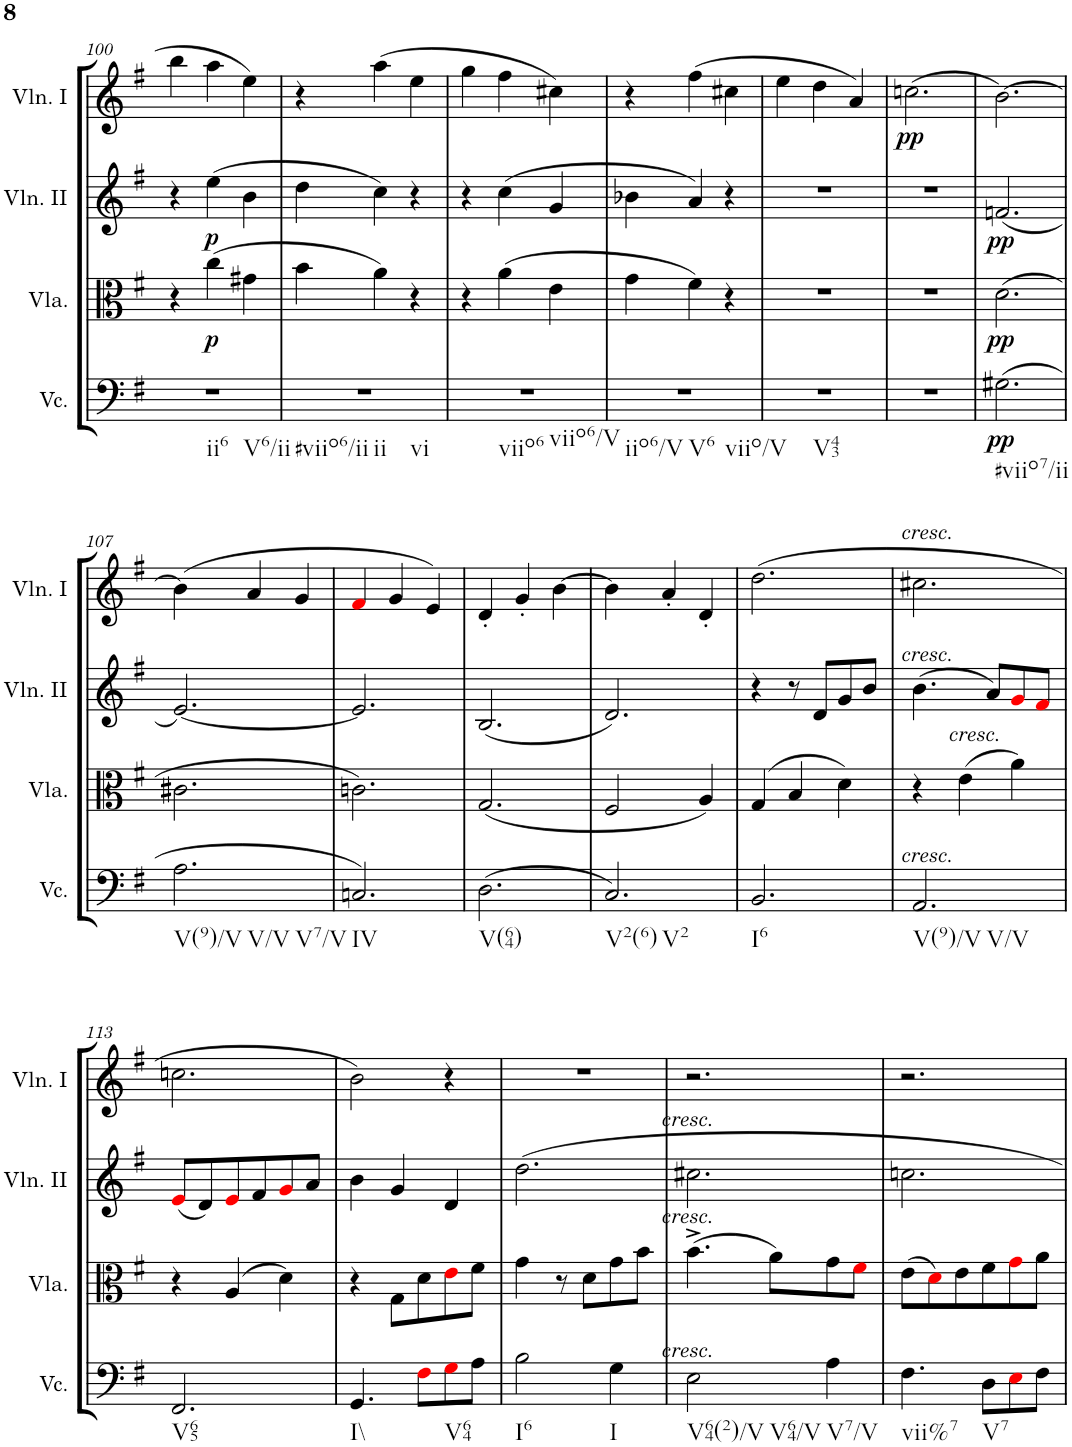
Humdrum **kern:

**kern	**dynam	**kern	**dynam	**kern	**dynam	**kern	**dynam
*part4	*part4	*part3	*part3	*part2	*part2	*part1	*part1
*staff4	*staff4	*staff3	*staff3	*staff2	*staff2	*staff1	*staff1
*I"Violoncello	*	*I"Viola	*	*I"Violino II	*	*I"Violino I	*
*I'Vc.	*	*I'Vla.	*	*I'Vln. II	*	*I'Vln. I	*
!!LO:PB:g=z
*clefF4	*	*clefC3	*	*clefG2	*	*clefG2	*
*k[f#]	*	*k[f#]	*	*k[f#]	*	*k[f#]	*
*M3/4	*	*M3/4	*	*M3/4	*	*M3/4	*
=100	=100	=100	=100	=100	=100	=100	=100
!LO:TX:b:t=ii6	!	!	!	!	!	!	!
!LO:TX:b:t=V6/ii	!	!	!	!	!	!	!
2.r	.	4r	.	4r	.	4bb\	.
!	!	!	!LO:DY:b	!	!LO:DY:b	!	!
.	.	(4cc\	p	(4ee\	p	4aa\	.
.	.	4g#X\	.	4b\	.	4ee\	.
=101	=101	=101	=101	=101	=101	=101	=101
!LO:TX:b:t=#viio6/ii	!	!	!	!	!	!	!
!LO:TX:b:t=ii	!	!	!	!	!	!	!
!LO:TX:b:t=vi	!	!	!	!	!	!	!
2.r	.	4b\	.	4dd\	.	4r	.
.	.	4a\)	.	4cc\)	.	(4aa\	.
.	.	4r	.	4r	.	4ee\	.
=102	=102	=102	=102	=102	=102	=102	=102
!LO:TX:b:t=viio6	!	!	!	!	!	!	!
!LO:TX:b:t=viio6/V	!	!	!	!	!	!	!
2.r	.	4r	.	4r	.	4gg\	.
.	.	(4a\	.	(4cc\	.	4ff#\	.
.	.	4e\	.	4g/	.	4cc#X\)	.
=103	=103	=103	=103	=103	=103	=103	=103
!LO:TX:b:t=iio6/V	!	!	!	!	!	!	!
!LO:TX:b:t=V6	!	!	!	!	!	!	!
!LO:TX:b:t=viio/V	!	!	!	!	!	!	!
2.r	.	4g\	.	4b-X\	.	4r	.
.	.	4f#\)	.	4a/)	.	(4ff#\	.
.	.	4r	.	4r	.	4cc#X\	.
=104	=104	=104	=104	=104	=104	=104	=104
!LO:TX:b:t=V43	!	!	!	!	!	!	!
2.r	.	2.r	.	2.r	.	4ee\	.
.	.	.	.	.	.	4dd\	.
.	.	.	.	.	.	4a/)	.
=105	=105	=105	=105	=105	=105	=105	=105
!	!	!	!	!	!	!	!LO:DY:b
2.r	.	2.r	.	2.r	.	(2.ccn\	pp
=106	=106	=106	=106	=106	=106	=106	=106
!LO:TX:b:t=#viio7/ii	!	!	!	!	!	!	!
!	!LO:DY:b	!	!LO:DY:b	!	!LO:DY:b	!	!
(2.G#X\	pp	(2.d\	pp	(2.fn/	pp	[2.b\)	.
!!LO:LB:g=z
=107	=107	=107	=107	=107	=107	=107	=107
!LO:TX:b:t=V(9)/V	!	!	!	!	!	!	!
!LO:TX:b:t=V/V	!	!	!	!	!	!	!
!LO:TX:b:t=V7/V	!	!	!	!	!	!	!
2.A\	.	2.c#X\	.	[2.e/)	.	(4b\]	.
.	.	.	.	.	.	4a/	.
.	.	.	.	.	.	4g/	.
=108	=108	=108	=108	=108	=108	=108	=108
!LO:TX:b:t=IV	!	!	!	!	!	!	!
2.Cn/)	.	2.cn\)	.	2.e/]	.	4f#i/	.
.	.	.	.	.	.	4g/	.
.	.	.	.	.	.	4e/)	.
=109	=109	=109	=109	=109	=109	=109	=109
!LO:TX:b:t=V(64)	!	!	!	!	!	!	!
(2.D\	.	(2.G/	.	(2.B/	.	4d'/	.
.	.	.	.	.	.	4g'/	.
.	.	.	.	.	.	[4b\	.
=110	=110	=110	=110	=110	=110	=110	=110
!LO:TX:b:t=V2(6)	!	!	!	!	!	!	!
!LO:TX:b:t=V2	!	!	!	!	!	!	!
2.C/)	.	2F#/	.	2.d/)	.	4b\]	.
.	.	.	.	.	.	4a'/	.
.	.	4A/)	.	.	.	4d'/	.
=111	=111	=111	=111	=111	=111	=111	=111
!LO:TX:b:t=I6	!	!	!	!	!	!	!
2.BB/	.	(4G/	.	4r	.	(2.dd\	.
.	.	4B/	.	8r	.	.	.
.	.	.	.	8d/L	.	.	.
.	.	4d\)	.	8g/	.	.	.
.	.	.	.	8b/J	.	.	.
=112	=112	=112	=112	=112	=112	=112	=112
!	!	!	!	!	!	!LO:TX:a:i:t=cresc.	!
!	!	!	!	!LO:TX:a:i:t=cresc.	!	!	!
!LO:TX:a:i:t=cresc.	!	!	!	!	!	!	!
!LO:TX:b:t=V(9)/V	!	!	!	!	!	!	!
!LO:TX:b:t=V/V	!	!	!	!	!	!	!
2.AA/	.	4r	.	(4.b\	.	2.cc#X\	.
!	!	!LO:TX:a:i:t=cresc.	!	!	!	!	!
.	.	(4e\	.	.	.	.	.
.	.	.	.	8a/L)	.	.	.
.	.	4a\)	.	8gi/	.	.	.
.	.	.	.	8f#i/J	.	.	.
!!LO:LB:g=z
=113	=113	=113	=113	=113	=113	=113	=113
!LO:TX:b:t=V65	!	!	!	!	!	!	!
2.FF#/	.	4r	.	(8ei/L	.	2.ccn\	.
.	.	.	.	8d/)	.	.	.
.	.	(4A/	.	8ei/	.	.	.
.	.	.	.	8f#/	.	.	.
.	.	4d\)	.	8gi/	.	.	.
.	.	.	.	8a/J	.	.	.
=114	=114	=114	=114	=114	=114	=114	=114
!LO:TX:b:t=I\\	!	!	!	!	!	!	!
4.GG/	.	4r	.	4b\	.	2b\)	.
.	.	8G\L	.	4g/	.	.	.
8F#i\L	.	8d\	.	.	.	.	.
!LO:TX:b:t=V64	!	!	!	!	!	!	!
8Gi\	.	8ei\	.	4d/	.	4r	.
8A\J	.	8f#\J	.	.	.	.	.
=115	=115	=115	=115	=115	=115	=115	=115
!LO:TX:b:t=I6	!	!	!	!	!	!	!
2B\	.	4g\	.	2.dd\	.	2.r	.
.	.	8r	.	.	.	.	.
.	.	8d\L	.	.	.	.	.
!LO:TX:b:t=I	!	!	!	!	!	!	!
4G\	.	8g\	.	.	.	.	.
.	.	8b\J	.	.	.	.	.
=116	=116	=116	=116	=116	=116	=116	=116
!	!	!	!	!LO:TX:a:i:t=cresc.	!	!	!
!	!	!LO:TX:a:i:t=cresc.	!	!	!	!	!
!LO:TX:a:i:t=cresc.	!	!	!	!	!	!	!
!LO:TX:b:t=V64(2)/V	!	!	!	!	!	!	!
!LO:TX:b:t=V64/V	!	!	!	!	!	!	!
2E\	.	(4.b^\	.	2.cc#X\	.	2.r	.
.	.	8a\L)	.	.	.	.	.
!LO:TX:b:t=V7/V	!	!	!	!	!	!	!
4A\	.	8g\	.	.	.	.	.
.	.	8f#i\J	.	.	.	.	.
=117	=117	=117	=117	=117	=117	=117	=117
!LO:TX:b:t=vii%7	!	!	!	!	!	!	!
4.F#\	.	(8e\L	.	2.ccn\	.	2.r	.
.	.	8di\)	.	.	.	.	.
.	.	8e\	.	.	.	.	.
!LO:TX:b:t=V7	!	!	!	!	!	!	!
8D\L	.	8f#\	.	.	.	.	.
8Ei\	.	8gi\	.	.	.	.	.
8F#\J	.	8a\J	.	.	.	.	.
=	=	=	=	=	=	=	=
*-	*-	*-	*-	*-	*-	*-	*-
